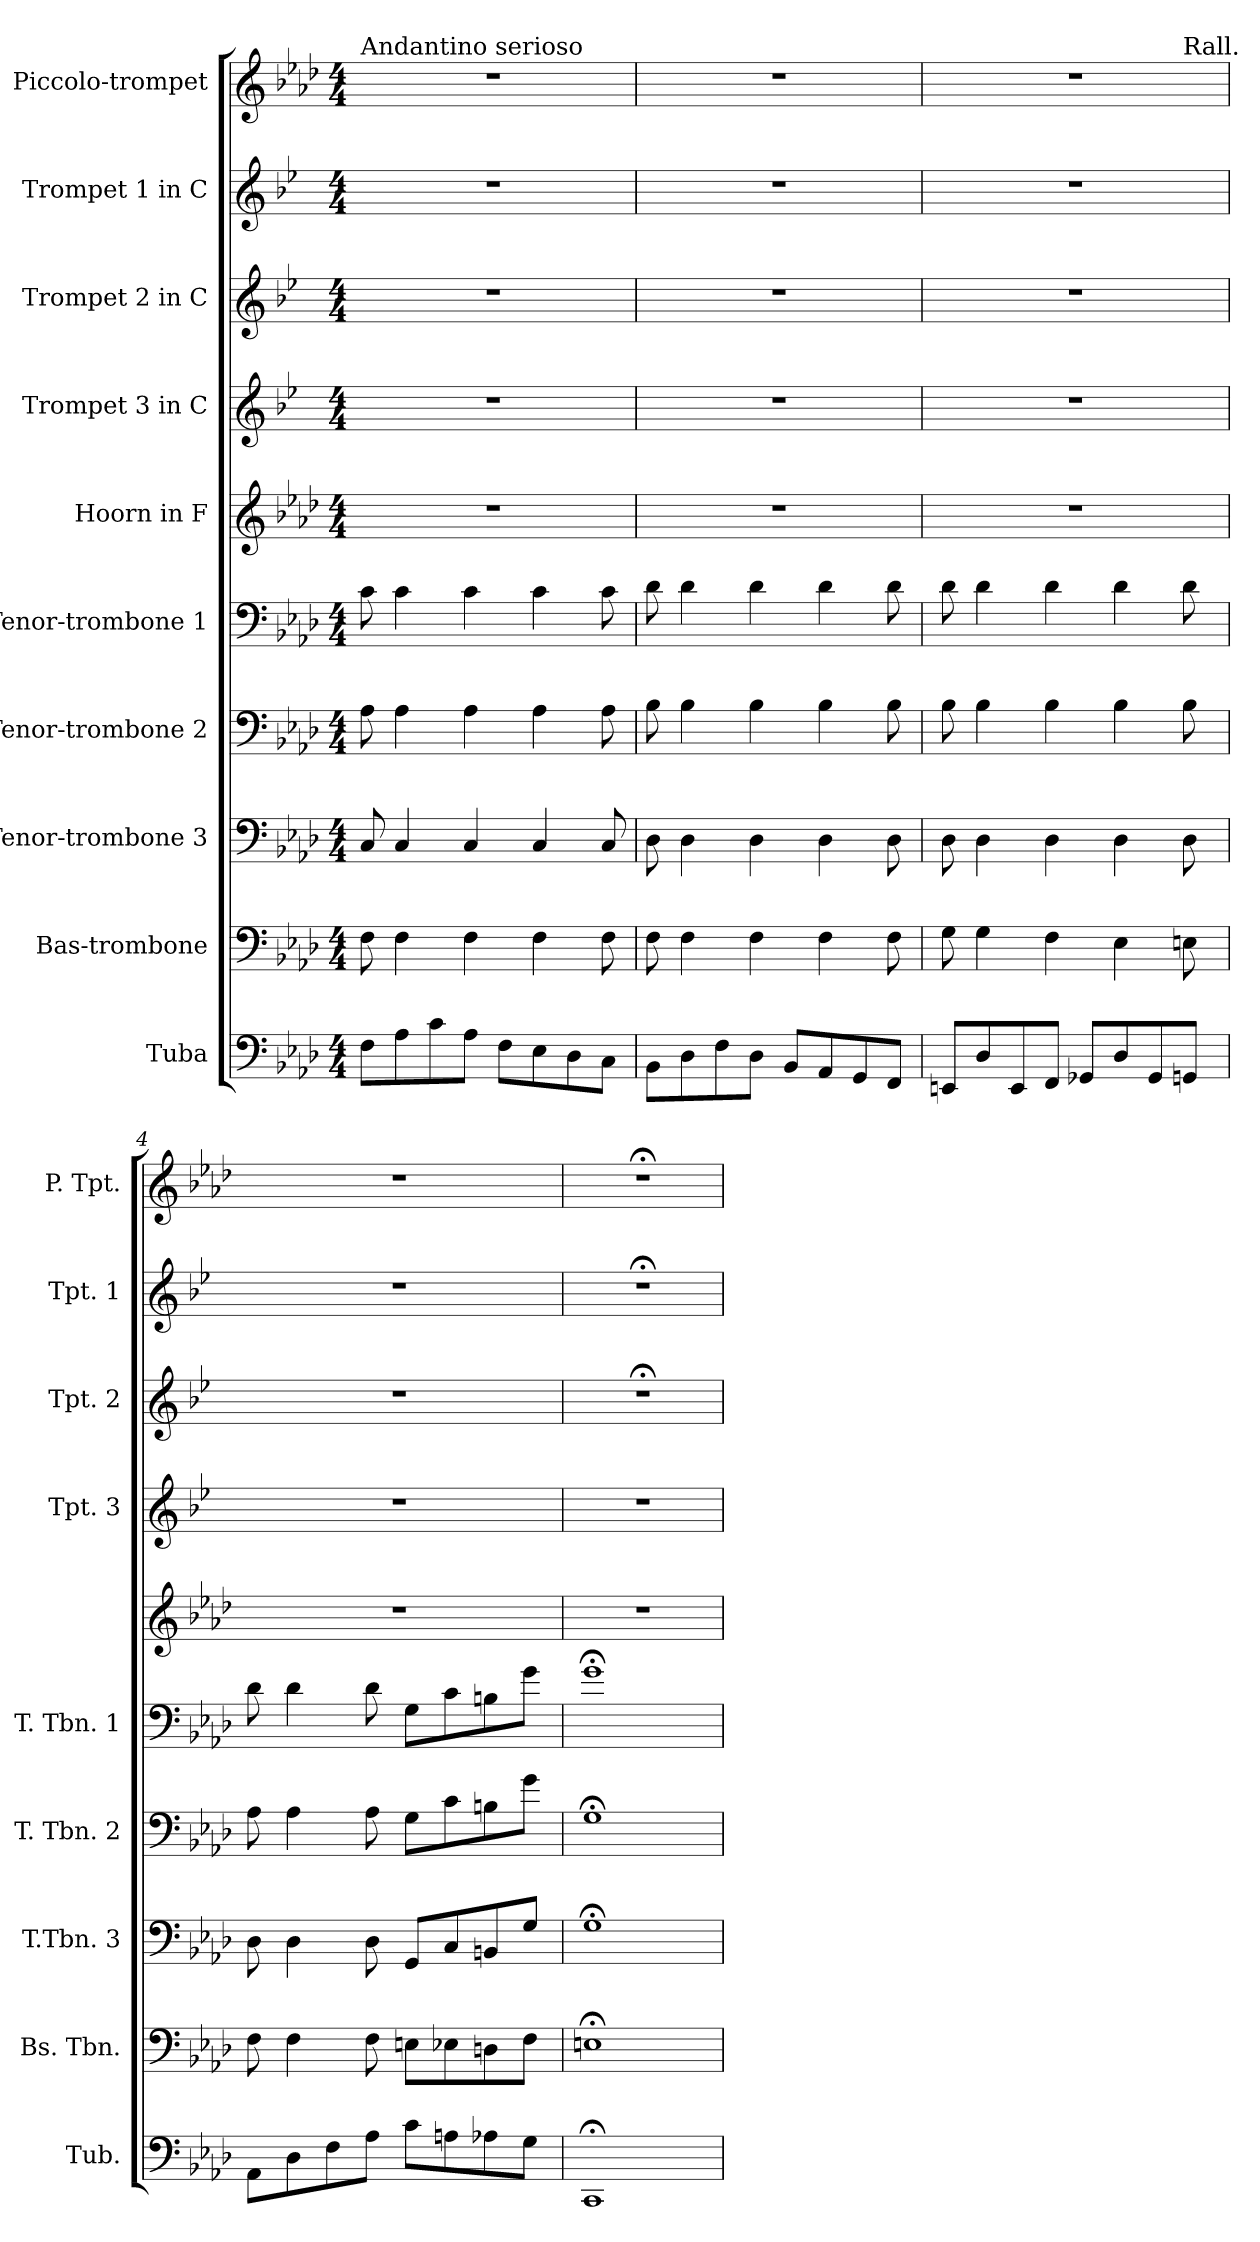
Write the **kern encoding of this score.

**kern	**kern	**kern	**kern	**kern	**kern	**kern	**kern	**kern	**kern
*part10	*part9	*part8	*part7	*part6	*part5	*part4	*part3	*part2	*part1
*staff10	*staff9	*staff8	*staff7	*staff6	*staff5	*staff4	*staff3	*staff2	*staff1
*I"Tuba	*I"Bas-trombone	*I"Tenor-trombone 3	*I"Tenor-trombone 2	*I"Tenor-trombone 1	*I"Hoorn in F	*I"Trompet 3 in C	*I"Trompet 2 in C	*I"Trompet 1 in C	*I"Piccolo-trompet
*I'Tub.	*I'Bs. Tbn.	*I'T.Tbn. 3	*I'T. Tbn. 2	*I'T. Tbn. 1	*	*I'Tpt. 3	*I'Tpt. 2	*I'Tpt. 1	*I'P. Tpt.
*clefF4	*clefF4	*clefF4	*clefF4	*clefF4	*clefG2	*clefG2	*clefG2	*clefG2	*clefG2
*	*	*	*	*	*ITrd4c7	*ITrd1c2	*ITrd1c2	*ITrd1c2	*ITrd-6c-10
*k[b-e-a-d-]	*k[b-e-a-d-]	*k[b-e-a-d-]	*k[b-e-a-d-]	*k[b-e-a-d-]	*k[b-e-a-d-g-]	*k[b-e-a-d-]	*k[b-e-a-d-]	*k[b-e-a-d-]	*k[b-e-a-d-g-c-]
*M4/4	*M4/4	*M4/4	*M4/4	*M4/4	*M4/4	*M4/4	*M4/4	*M4/4	*M4/4
*MM76	*MM76	*MM76	*MM76	*MM76	*MM76	*MM76	*MM76	*MM76	*MM76
=1	=1	=1	=1	=1	=1	=1	=1	=1	=1
!	!	!	!	!	!	!	!	!	!LO:TX:t=Andantino serioso
8F\L	8F\	8C/	8A-\	8c\	1r	1r	1r	1r	1r
8A-\	4F\	4C/	4A-\	4c\	.	.	.	.	.
8c\	.	.	.	.	.	.	.	.	.
8A-\J	4F\	4C/	4A-\	4c\	.	.	.	.	.
8F\L	.	.	.	.	.	.	.	.	.
8E-\	4F\	4C/	4A-\	4c\	.	.	.	.	.
8D-\	.	.	.	.	.	.	.	.	.
8C\J	8F\	8C/	8A-\	8c\	.	.	.	.	.
=2	=2	=2	=2	=2	=2	=2	=2	=2	=2
8BB-\L	8F\	8D-\	8B-\	8d-\	1r	1r	1r	1r	1r
8D-\	4F\	4D-\	4B-\	4d-\	.	.	.	.	.
8F\	.	.	.	.	.	.	.	.	.
8D-\J	4F\	4D-\	4B-\	4d-\	.	.	.	.	.
8BB-/L	.	.	.	.	.	.	.	.	.
8AA-/	4F\	4D-\	4B-\	4d-\	.	.	.	.	.
8GG/	.	.	.	.	.	.	.	.	.
8FF/J	8F\	8D-\	8B-\	8d-\	.	.	.	.	.
=3	=3	=3	=3	=3	=3	=3	=3	=3	=3
*	*	*	*	*	*	*	*	*	*^
8EEn/L	8G\	8D-\	8B-\	8d-\	1r	1r	1r	1r	1r	2..ryy
8D-/	4G\	4D-\	4B-\	4d-\	.	.	.	.	.	.
8EE/	.	.	.	.	.	.	.	.	.	.
8FF/J	4F\	4D-\	4B-\	4d-\	.	.	.	.	.	.
8GG-X/L	.	.	.	.	.	.	.	.	.	.
8D-/	4E-\	4D-\	4B-\	4d-\	.	.	.	.	.	.
8GG-/	.	.	.	.	.	.	.	.	.	.
!	!	!	!	!	!	!	!	!	!	!LO:TX:t=Rall.
8GGn/J	8En\	8D-\	8B-\	8d-\	.	.	.	.	.	8ryy
*	*	*	*	*	*	*	*	*	*v	*v
=4	=4	=4	=4	=4	=4	=4	=4	=4	=4
8AA-\L	8F\	8D-\	8A-\	8d-\	1r	1r	1r	1r	1r
8D-\	4F\	4D-\	4A-\	4d-\	.	.	.	.	.
8F\	.	.	.	.	.	.	.	.	.
8A-\J	8F\	8D-\	8A-\	8d-\	.	.	.	.	.
8c\L	8En\L	8GG/L	8G\L	8G\L	.	.	.	.	.
8An\	8E-X\	8C/	8c\	8c\	.	.	.	.	.
8A-X\	8Dn\	8BBn/	8Bn\	8Bn\	.	.	.	.	.
8G\J	8F\J	8G/J	8g\J	8g\J	.	.	.	.	.
=5	=5	=5	=5	=5	=5	=5	=5	=5	=5
1CC;<	1En;<	1G;<	1G;<	1g;<	1r	1r	1r;<	1r;<	1r;<
=	=	=	=	=	=	=	=	=	=
*-	*-	*-	*-	*-	*-	*-	*-	*-	*-
